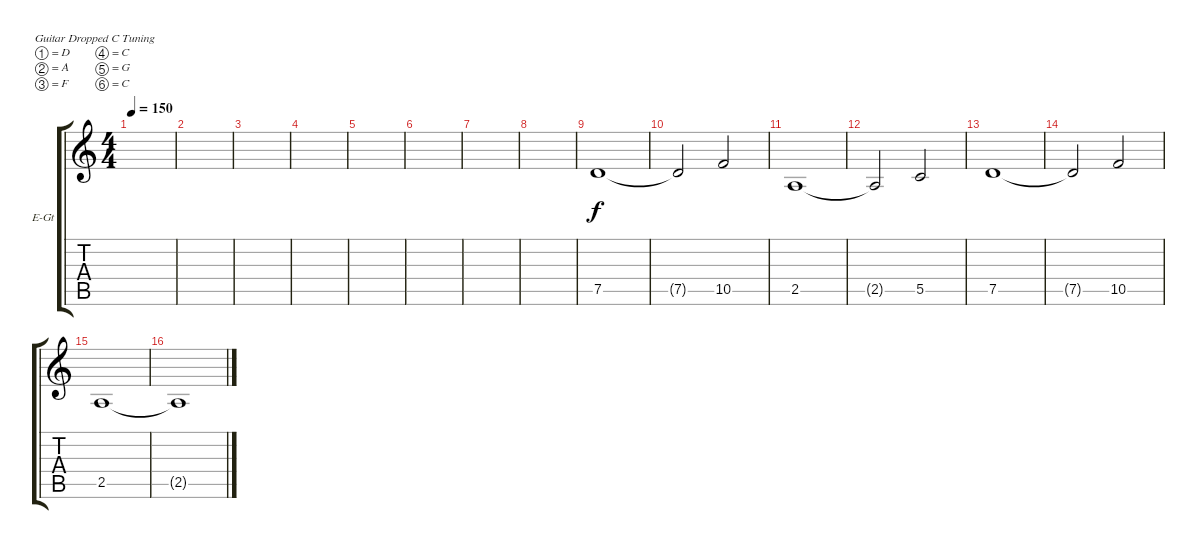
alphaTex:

\bracketExtendMode groupsimilarinstruments
\firstSystemTrackNameOrientation horizontal
\otherSystemsTrackNameOrientation horizontal
\track ("Electric Guitar 2" "E-Gt") {instrument distortionguitar}
\staff {score tabs}
\tuning (D4 A3 F3 C3 G2 C2)
\ts (4 4)
\tempo 150
\clef g2
\ks c
|
|
|
|
|
|
|
|
7.5.1 |
7.5{t}.2 10.5.2 |
2.5.1 |
2.5{t}.2 5.5.2 |
7.5.1 |
7.5{t}.2 10.5.2 |
2.5.1 |
2.5{t}.1
